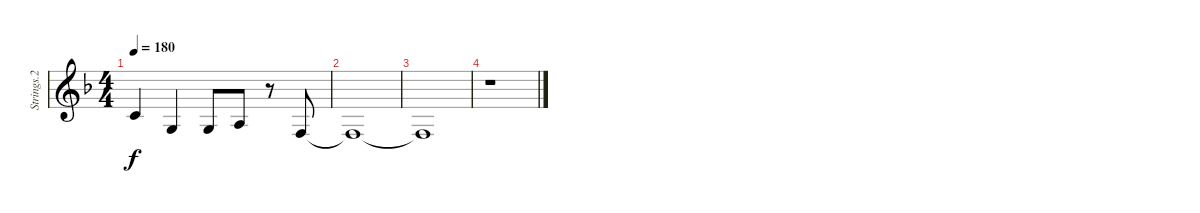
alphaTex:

\track ("Strings.2" "Strings.2") {instrument synthstrings1}
\staff {score}
\tuning (E4 B3 G3 D3 A2 E2) {hide}
\ts (4 4)
\tempo 180
\clef g2
\ks f
1.2.4{dy f} 0.3.4 0.3.8 2.3.8 r.8 3.4.8 |
3.4{t}.1 |
3.4{t}.1 |
r.1
